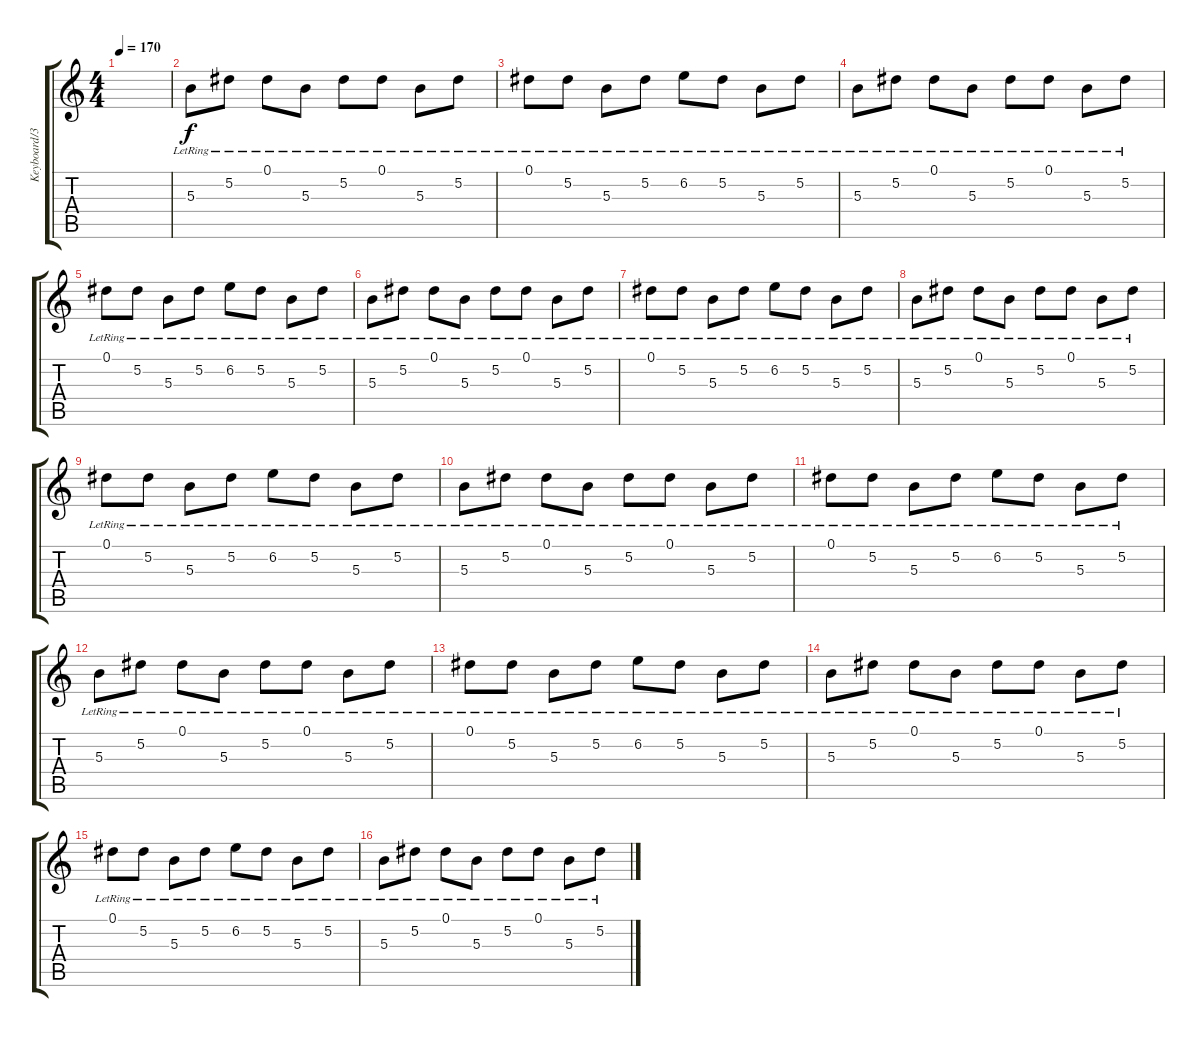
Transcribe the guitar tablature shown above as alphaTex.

\track ("Keyboard/3rd Guitar" "Keyboard/3") {instrument electricguitarjazz}
\staff {score tabs}
\tuning (Eb4 Bb3 Gb3 Db3 Ab2 Db2) {hide}
\ts (4 4)
\tempo 170
\clef g2
\ks c
|
5.3{lr}.8 5.2{lr}.8 0.1{lr}.8 5.3{lr}.8 5.2{lr}.8 0.1{lr}.8 5.3{lr}.8 5.2{lr}.8 |
0.1{lr}.8 5.2{lr}.8 5.3{lr}.8 5.2{lr}.8 6.2{lr}.8 5.2{lr}.8 5.3{lr}.8 5.2{lr}.8 |
5.3{lr}.8 5.2{lr}.8 0.1{lr}.8 5.3{lr}.8 5.2{lr}.8 0.1{lr}.8 5.3{lr}.8 5.2{lr}.8 |
0.1{lr}.8 5.2{lr}.8 5.3{lr}.8 5.2{lr}.8 6.2{lr}.8 5.2{lr}.8 5.3{lr}.8 5.2{lr}.8 |
5.3{lr}.8 5.2{lr}.8 0.1{lr}.8 5.3{lr}.8 5.2{lr}.8 0.1{lr}.8 5.3{lr}.8 5.2{lr}.8 |
0.1{lr}.8 5.2{lr}.8 5.3{lr}.8 5.2{lr}.8 6.2{lr}.8 5.2{lr}.8 5.3{lr}.8 5.2{lr}.8 |
5.3{lr}.8 5.2{lr}.8 0.1{lr}.8 5.3{lr}.8 5.2{lr}.8 0.1{lr}.8 5.3{lr}.8 5.2{lr}.8 |
0.1{lr}.8 5.2{lr}.8 5.3{lr}.8 5.2{lr}.8 6.2{lr}.8 5.2{lr}.8 5.3{lr}.8 5.2{lr}.8 |
5.3{lr}.8 5.2{lr}.8 0.1{lr}.8 5.3{lr}.8 5.2{lr}.8 0.1{lr}.8 5.3{lr}.8 5.2{lr}.8 |
0.1{lr}.8 5.2{lr}.8 5.3{lr}.8 5.2{lr}.8 6.2{lr}.8 5.2{lr}.8 5.3{lr}.8 5.2{lr}.8 |
5.3{lr}.8 5.2{lr}.8 0.1{lr}.8 5.3{lr}.8 5.2{lr}.8 0.1{lr}.8 5.3{lr}.8 5.2{lr}.8 |
0.1{lr}.8 5.2{lr}.8 5.3{lr}.8 5.2{lr}.8 6.2{lr}.8 5.2{lr}.8 5.3{lr}.8 5.2{lr}.8 |
5.3{lr}.8 5.2{lr}.8 0.1{lr}.8 5.3{lr}.8 5.2{lr}.8 0.1{lr}.8 5.3{lr}.8 5.2{lr}.8 |
0.1{lr}.8 5.2{lr}.8 5.3{lr}.8 5.2{lr}.8 6.2{lr}.8 5.2{lr}.8 5.3{lr}.8 5.2{lr}.8 |
5.3{lr}.8 5.2{lr}.8 0.1{lr}.8 5.3{lr}.8 5.2{lr}.8 0.1{lr}.8 5.3{lr}.8 5.2{lr}.8
